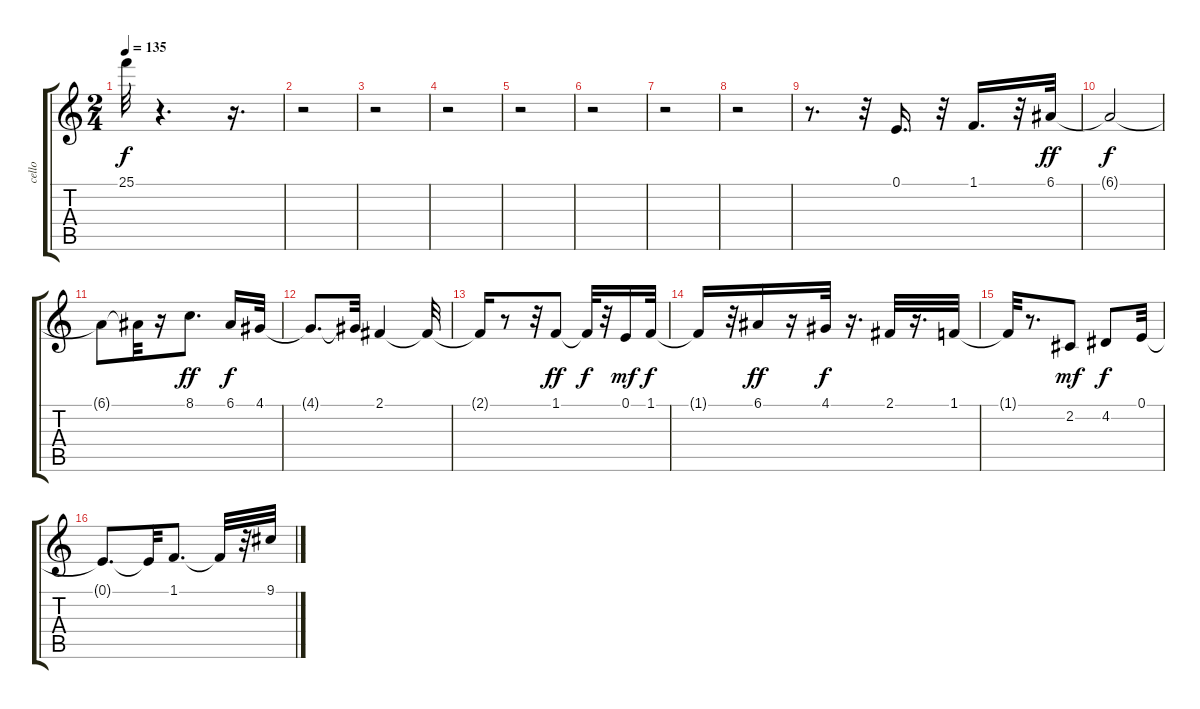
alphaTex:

\track ("cello" "cello") {instrument stringensemble1}
\staff {score tabs}
\tuning (E4 B3 G3 D3 A2 E2) {hide}
\ts (2 4)
\tempo 135
\clef g2
\ks c
25.1{t}.32{dy f} r.4{d} r.16{d} |
r.2 |
r.2 |
r.2 |
r.2 |
r.2 |
r.2 |
r.2 |
r.8{d} r.32 0.1.16{d} r.32 1.1.16{d} r.32 6.1.32{dy ff} |
6.1{t}.2{dy f} |
6.1{t}.8 6.1{t}.32 r.16 8.1.8{d dy ff} 6.1.16{dy f} 4.1.32 |
4.1{t}.8{d} 4.1{t}.32 2.1.4 2.1{t}.32 |
2.1{t}.16 r.8 r.32 1.1.8{dy ff} 1.1{t}.32{dy f} r.32 0.1.16{dy mf} 1.1.32{dy f} |
1.1{t}.16 r.32 6.1.16{dy ff} r.16 4.1.32{dy f} r.16{d} 2.1.32 r.16{d} 1.1.32 |
1.1{t}.32 r.8{d} 2.2.8{dy mf} 4.2.8{dy f} 0.1.32 |
0.1{t}.8{d} 0.1{t}.32 1.1.8{d} 1.1{t}.32 r.32 9.1.32
